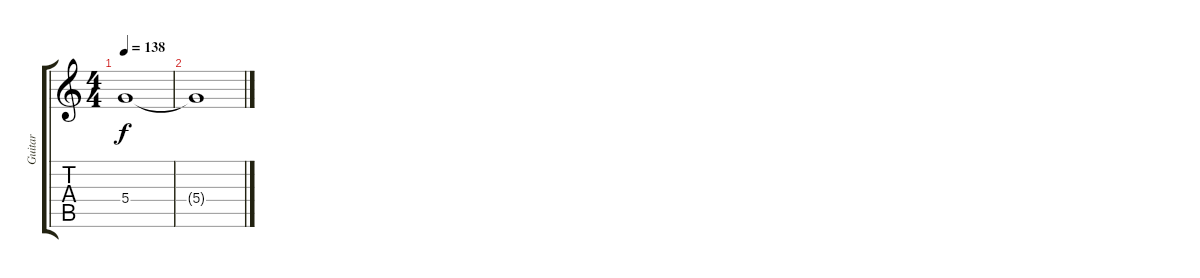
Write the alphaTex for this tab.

\track ("Guitar" "Guitar") {instrument distortionguitar}
\staff {score tabs}
\tuning (E4 B3 G3 D3 A2 E2) {hide}
\ts (4 4)
\tempo 138
\clef g2
\ks c
5.4.1{dy f} |
5.4{t}.1
